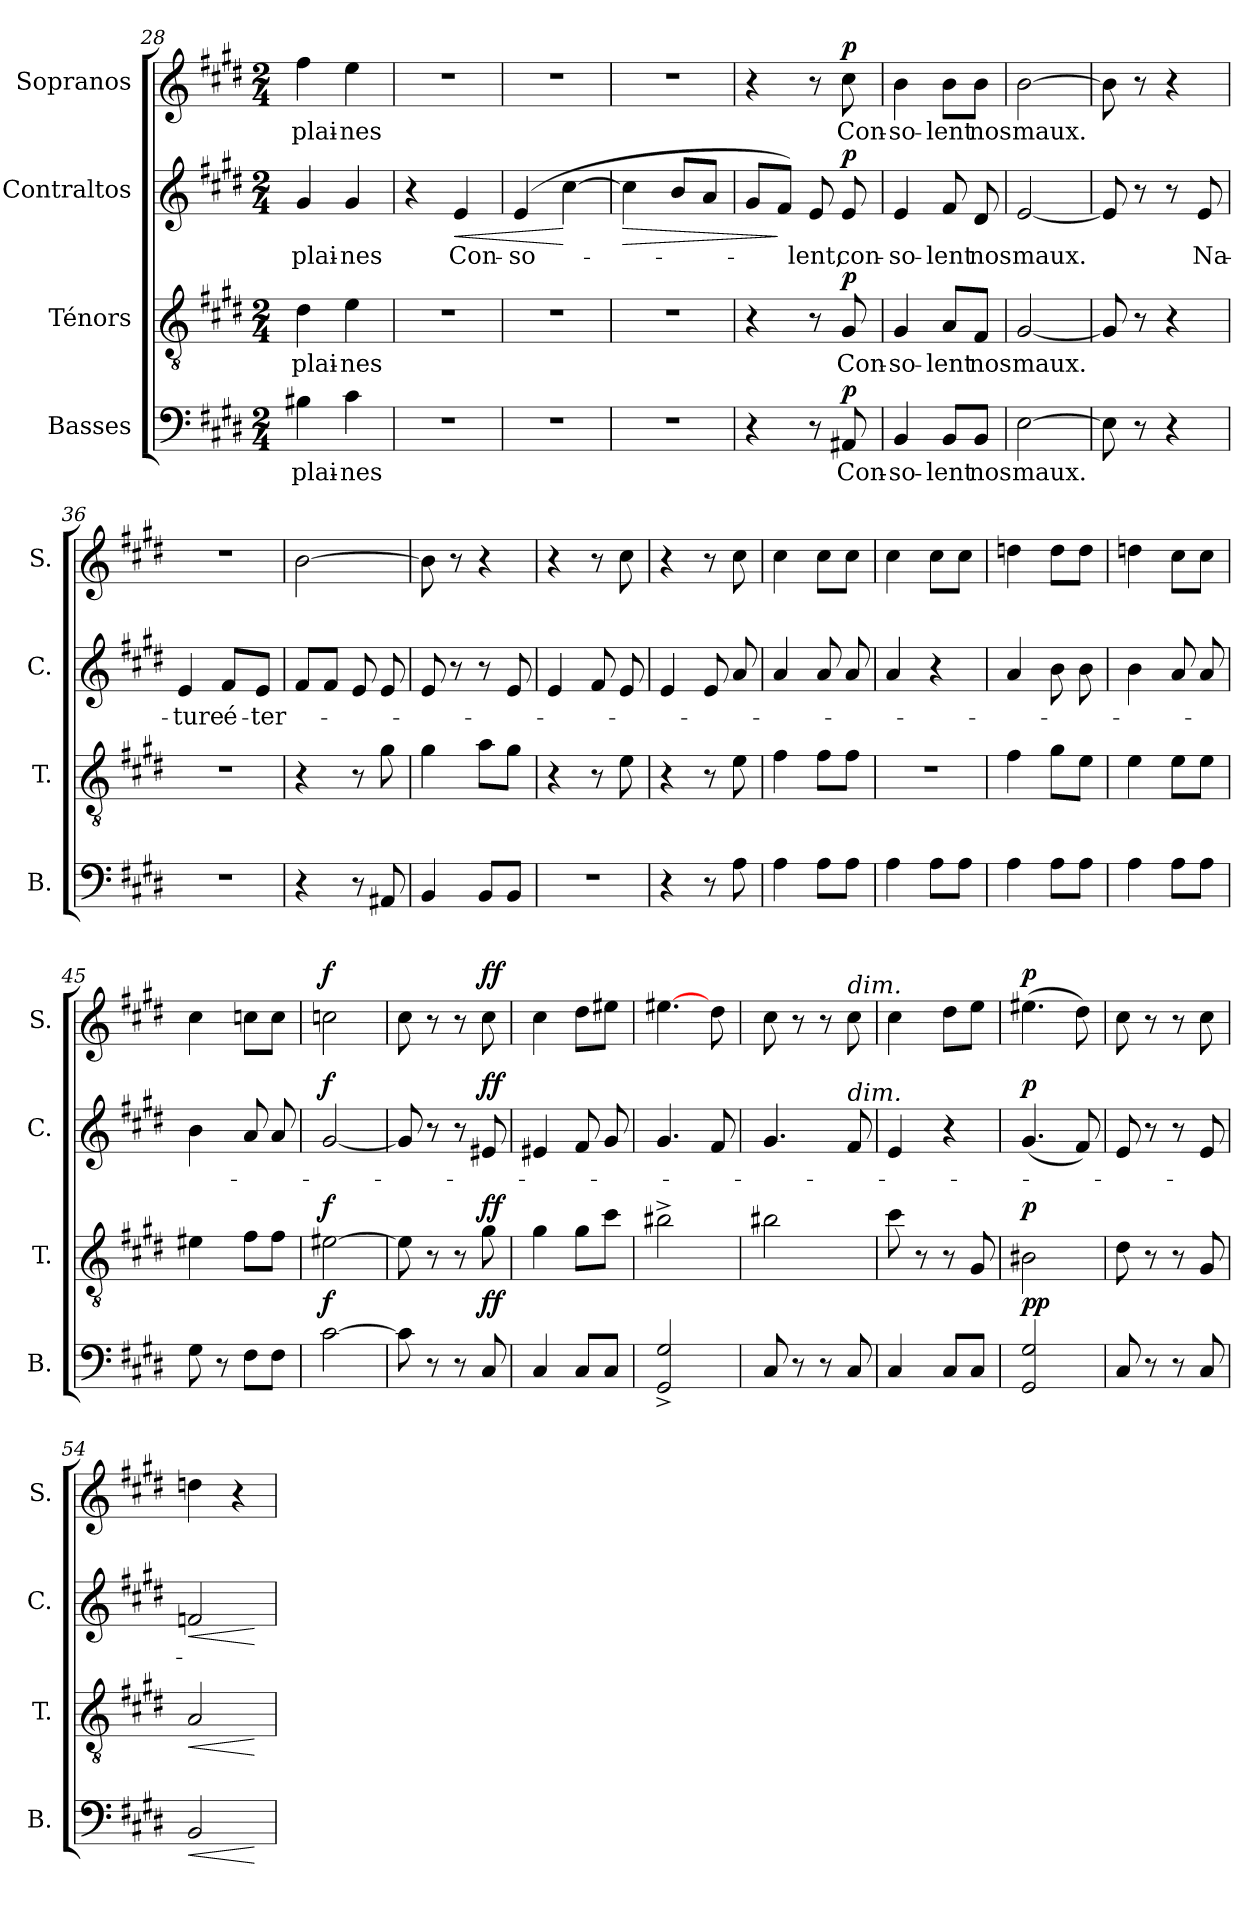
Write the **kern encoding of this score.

**kern	**text	**dynam	**kern	**text	**dynam	**kern	**text	**dynam	**kern	**text	**dynam
*part4	*part4	*part4	*part3	*part3	*part3	*part2	*part2	*part2	*part1	*part1	*part1
*staff4	*staff4	*staff4	*staff3	*staff3	*staff3	*staff2	*staff2	*staff2	*staff1	*staff1	*staff1
*I"Basses	*	*	*I"Ténors	*	*	*I"Contraltos	*	*	*I"Sopranos	*	*
*I'B.	*	*	*I'T.	*	*	*I'C.	*	*	*I'S.	*	*
*clefF4	*	*	*clefGv2	*	*	*clefG2	*	*	*clefG2	*	*
*k[f#c#g#d#]	*	*	*k[f#c#g#d#]	*	*	*k[f#c#g#d#]	*	*	*k[f#c#g#d#]	*	*
*E:	*	*	*E:	*	*	*E:	*	*	*E:	*	*
*M2/4	*	*	*M2/4	*	*	*M2/4	*	*	*M2/4	*	*
=28	=28	=28	=28	=28	=28	=28	=28	=28	=28	=28	=28
!	!LO:LY:b	!	!	!LO:LY:b	!	!	!LO:LY:b	!	!	!LO:LY:b	!
4B#X\	plai-	.	4d#\	plai-	.	4g#/	plai-	.	4ff#\	plai-	.
!	!LO:LY:b	!	!	!LO:LY:b	!	!	!LO:LY:b	!	!	!LO:LY:b	!
4c#\	-nes	.	4e\	-nes	.	4g#/	-nes	.	4ee\	-nes	.
=29	=29	=29	=29	=29	=29	=29	=29	=29	=29	=29	=29
2r	.	.	2r	.	.	4r	.	.	2r	.	.
!	!	!	!	!	!	!	!LO:LY:b	!LO:HP:b	!	!	!
.	.	.	.	.	.	4e/	Con-	<	.	.	.
=30	=30	=30	=30	=30	=30	=30	=30	=30	=30	=30	=30
!	!	!	!	!	!	!	!LO:LY:b	!	!	!	!
2r	.	.	2r	.	.	(4e/	-so-	.	2r	.	.
.	.	.	.	.	.	[4cc#\	.	[	.	.	.
=31	=31	=31	=31	=31	=31	=31	=31	=31	=31	=31	=31
!	!	!	!	!	!	!	!	!LO:HP:b	!	!	!
2r	.	.	2r	.	.	4cc#\]	.	>	2r	.	.
.	.	.	.	.	.	8b/L	.	.	.	.	.
.	.	.	.	.	.	8a/J	.	.	.	.	.
!!LO:PB:g=z
=32	=32	=32	=32	=32	=32	=32	=32	=32	=32	=32	=32
4r	.	.	4r	.	.	8g#/L	.	.	4r	.	.
.	.	.	.	.	.	8f#/J)	.	]	.	.	.
!	!	!	!	!	!	!	!LO:LY:b	!	!	!	!
8r	.	.	8r	.	.	8e/	-lent,	.	8r	.	.
!	!LO:LY:b	!LO:DY:a	!	!LO:LY:b	!LO:DY:a	!	!LO:LY:b	!LO:DY:a	!	!LO:LY:b	!LO:DY:a
8AA#X/	Con-	p	8G#/	Con-	p	8e/	con-	p	8cc#\	Con-	p
!!LO:LB:g=z
=33	=33	=33	=33	=33	=33	=33	=33	=33	=33	=33	=33
!	!LO:LY:b	!	!	!LO:LY:b	!	!	!LO:LY:b	!	!	!LO:LY:b	!
4BB/	-so-	.	4G#/	-so-	.	4e/	-so-	.	4b\	-so-	.
!	!LO:LY:b	!	!	!LO:LY:b	!	!	!LO:LY:b	!	!	!LO:LY:b	!
8BB/L	-lent	.	8A/L	-lent	.	8f#/	-lent	.	8b\L	-lent	.
!	!LO:LY:b	!	!	!LO:LY:b	!	!	!LO:LY:b	!	!	!LO:LY:b	!
8BB/J	nos	.	8F#/J	nos	.	8d#/	nos	.	8b\J	nos	.
=34	=34	=34	=34	=34	=34	=34	=34	=34	=34	=34	=34
!	!LO:LY:b	!	!	!LO:LY:b	!	!	!LO:LY:b	!	!	!LO:LY:b	!
[2E\	maux.	.	[2G#/	maux.	.	[2e/	maux.	.	[2b\	maux.	.
=35	=35	=35	=35	=35	=35	=35	=35	=35	=35	=35	=35
8E\]	.	.	8G#/]	.	.	8e/]	.	.	8b\]	.	.
8r	.	.	8r	.	.	8r	.	.	8r	.	.
4r	.	.	4r	.	.	8r	.	.	4r	.	.
!	!	!	!	!	!	!	!LO:LY:b	!	!	!	!
.	.	.	.	.	.	8e/	Na-	.	.	.	.
=36	=36	=36	=36	=36	=36	=36	=36	=36	=36	=36	=36
!	!	!	!	!	!	!	!LO:LY:b	!	!	!	!
2r	.	.	2r	.	.	4e/	-ture	.	2r	.	.
!	!	!	!	!	!	!	!LO:LY:b	!	!	!	!
.	.	.	.	.	.	8f#/L	é-	.	.	.	.
!	!	!	!	!	!	!	!LO:LY:b	!	!	!	!
.	.	.	.	.	.	8e/J	-ter-	.	.	.	.
=37	=37	=37	=37	=37	=37	=37	=37	=37	=37	=37	=37
4r	.	.	4r	.	.	8f#/L	.	.	[2b\	.	.
.	.	.	.	.	.	8f#/J	.	.	.	.	.
8r	.	.	8r	.	.	8e/	.	.	.	.	.
8AA#X/	.	.	8g#\	.	.	8e/	.	.	.	.	.
=38	=38	=38	=38	=38	=38	=38	=38	=38	=38	=38	=38
4BB/	.	.	4g#\	.	.	8e/	.	.	8b\]	.	.
.	.	.	.	.	.	8r	.	.	8r	.	.
8BB/L	.	.	8a\L	.	.	8r	.	.	4r	.	.
8BB/J	.	.	8g#\J	.	.	8e/	.	.	.	.	.
=39	=39	=39	=39	=39	=39	=39	=39	=39	=39	=39	=39
2r	.	.	4r	.	.	4e/	.	.	4r	.	.
.	.	.	8r	.	.	8f#/	.	.	8r	.	.
.	.	.	8e\	.	.	8e/	.	.	8cc#\	.	.
=40	=40	=40	=40	=40	=40	=40	=40	=40	=40	=40	=40
4r	.	.	4r	.	.	4e/	.	.	4r	.	.
8r	.	.	8r	.	.	8e/	.	.	8r	.	.
8A\	.	.	8e\	.	.	8a/	.	.	8cc#\	.	.
!!LO:PB:g=z
=41	=41	=41	=41	=41	=41	=41	=41	=41	=41	=41	=41
4A\	.	.	4f#\	.	.	4a/	.	.	4cc#\	.	.
8A\L	.	.	8f#\L	.	.	8a/	.	.	8cc#\L	.	.
8A\J	.	.	8f#\J	.	.	8a/	.	.	8cc#\J	.	.
=42	=42	=42	=42	=42	=42	=42	=42	=42	=42	=42	=42
4A\	.	.	2r	.	.	4a/	.	.	4cc#\	.	.
8A\L	.	.	.	.	.	4r	.	.	8cc#\L	.	.
8A\J	.	.	.	.	.	.	.	.	8cc#\J	.	.
=43	=43	=43	=43	=43	=43	=43	=43	=43	=43	=43	=43
4A\	.	.	4f#\	.	.	4a/	.	.	4ddn\	.	.
8A\L	.	.	8g#\L	.	.	8b\	.	.	8dd\L	.	.
8A\J	.	.	8e\J	.	.	8b\	.	.	8dd\J	.	.
=44	=44	=44	=44	=44	=44	=44	=44	=44	=44	=44	=44
4A\	.	.	4e\	.	.	4b\	.	.	4ddn\	.	.
8A\L	.	.	8e\L	.	.	8a/	.	.	8cc#\L	.	.
8A\J	.	.	8e\J	.	.	8a/	.	.	8cc#\J	.	.
=45	=45	=45	=45	=45	=45	=45	=45	=45	=45	=45	=45
8G#\	.	.	4e#X\	.	.	4b\	.	.	4cc#\	.	.
8r	.	.	.	.	.	.	.	.	.	.	.
8F#\L	.	.	8f#\L	.	.	8a/	.	.	8ccn\L	.	.
8F#\J	.	.	8f#\J	.	.	8a/	.	.	8cc\J	.	.
=46	=46	=46	=46	=46	=46	=46	=46	=46	=46	=46	=46
!	!	!LO:DY:a	!	!	!LO:DY:a	!	!	!LO:DY:a	!	!	!LO:DY:a
[2c#\	.	f	[2e#X\	.	f	[2g#/	.	f	2ccn\	.	f
=47	=47	=47	=47	=47	=47	=47	=47	=47	=47	=47	=47
8c#\]	.	.	8e#\]	.	.	8g#/]	.	.	8cc#\	.	.
8r	.	.	8r	.	.	8r	.	.	8r	.	.
8r	.	.	8r	.	.	8r	.	.	8r	.	.
!	!	!LO:DY:a	!	!	!LO:DY:a	!	!	!LO:DY:a	!	!	!LO:DY:a
8C#/	.	ff	8g#\	.	ff	8e#X/	.	ff	8cc#\	.	ff
=48	=48	=48	=48	=48	=48	=48	=48	=48	=48	=48	=48
4C#/	.	.	4g#\	.	.	4e#X/	.	.	4cc#\	.	.
8C#/L	.	.	8g#\L	.	.	8f#/	.	.	8dd#\L	.	.
8C#/J	.	.	8cc#\J	.	.	8g#/	.	.	8ee#X\J	.	.
!!LO:LB:g=z
=49	=49	=49	=49	=49	=49	=49	=49	=49	=49	=49	=49
2GG#/^< 2G#/^<	.	.	2b#X^>\	.	.	4.g#/	.	.	[4.ee#X\	.	.
.	.	.	.	.	.	8f#/	.	.	8dd#\	.	.
=50	=50	=50	=50	=50	=50	=50	=50	=50	=50	=50	=50
8C#/	.	.	2b#X\	.	.	4.g#/	.	.	8cc#\	.	.
8r	.	.	.	.	.	.	.	.	8r	.	.
8r	.	.	.	.	.	.	.	.	8r	.	.
!	!	!	!	!	!	!	!	!	!LO:TX:a:i:t=dim.	!	!
!	!	!	!	!	!	!LO:TX:a:i:t=dim.	!	!	!	!	!
8C#/	.	.	.	.	.	8f#/	.	.	8cc#\	.	.
=51	=51	=51	=51	=51	=51	=51	=51	=51	=51	=51	=51
4C#/	.	.	8cc#\	.	.	4e/	.	.	4cc#\	.	.
.	.	.	8r	.	.	.	.	.	.	.	.
8C#/L	.	.	8r	.	.	4r	.	.	8dd#\L	.	.
8C#/J	.	.	8G#/	.	.	.	.	.	8ee\J	.	.
=52	=52	=52	=52	=52	=52	=52	=52	=52	=52	=52	=52
!	!	!LO:DY:a	!	!	!	!	!	!	!	!	!
!	!	!LO:DY:n=1:b	!	!	!LO:DY:a	!	!	!LO:DY:a	!	!	!LO:DY:a
2GG#/ 2G#/	.	p p	2B#X\	.	p	(<4.g#/	.	p	(>4.ee#X\	.	p
.	.	.	.	.	.	8f#/)	.	.	8dd#\)	.	.
=53	=53	=53	=53	=53	=53	=53	=53	=53	=53	=53	=53
8C#/	.	.	8d#\	.	.	8e/	.	.	8cc#\	.	.
8r	.	.	8r	.	.	8r	.	.	8r	.	.
8r	.	.	8r	.	.	8r	.	.	8r	.	.
8C#/	.	.	8G#/	.	.	8e/	.	.	8cc#\	.	.
=54	=54	=54	=54	=54	=54	=54	=54	=54	=54	=54	=54
!	!	!LO:HP:b	!	!	!LO:HP:b	!	!	!LO:HP:b	!	!	!
2BB/	.	<	2A/	.	<	2fn/	.	<	4ddn\	.	.
.	.	.	.	.	.	.	.	.	4r	.	.
.	.	[	.	.	[	.	.	[	.	.	.
=	=	=	=	=	=	=	=	=	=	=	=
*-	*-	*-	*-	*-	*-	*-	*-	*-	*-	*-	*-
